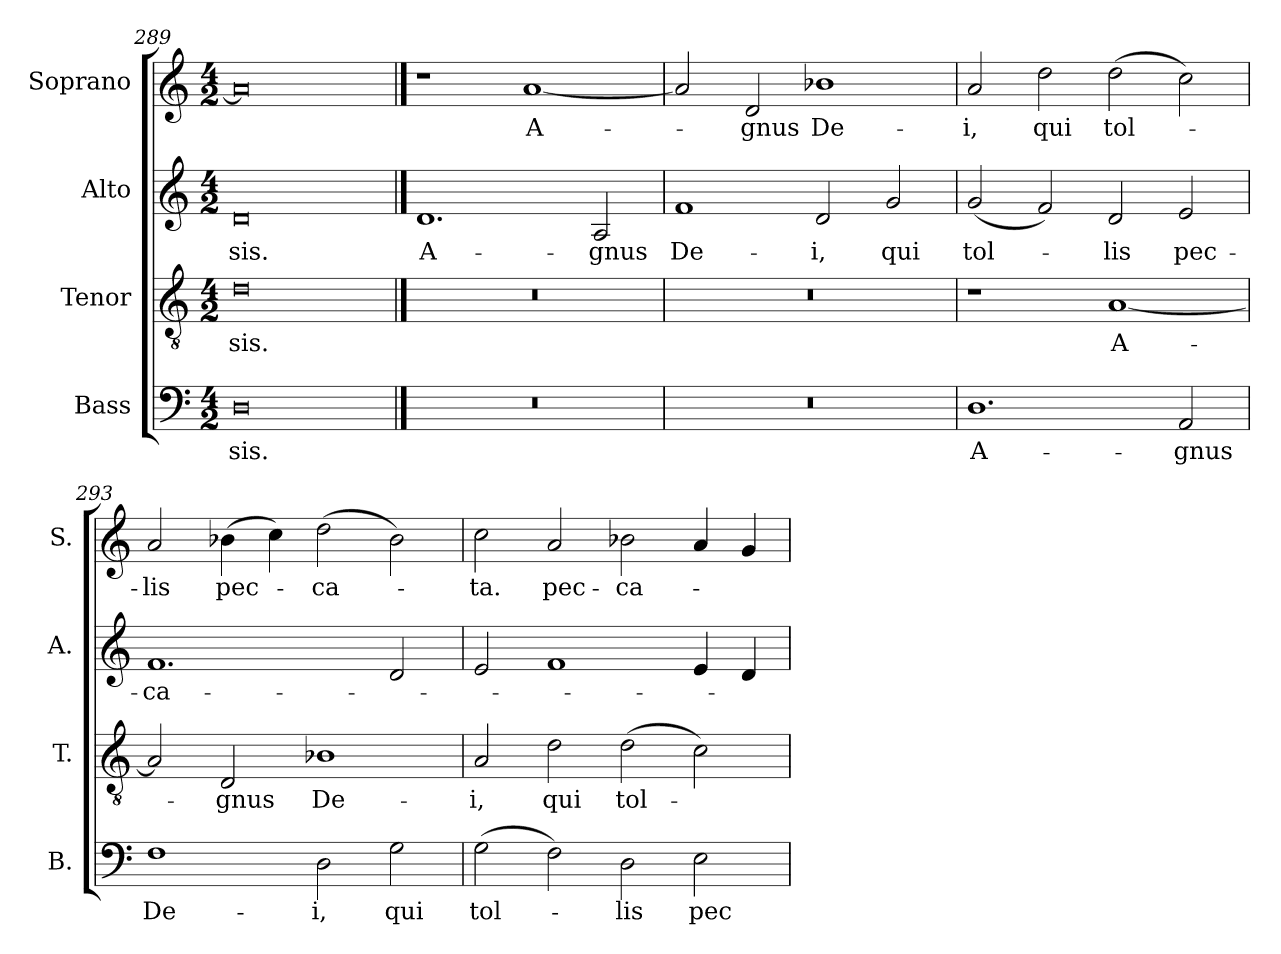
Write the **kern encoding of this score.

**kern	**text	**kern	**text	**kern	**text	**kern	**text
*part4	*part4	*part3	*part3	*part2	*part2	*part1	*part1
*staff4	*staff4	*staff3	*staff3	*staff2	*staff2	*staff1	*staff1
*I"Bass	*	*I"Tenor	*	*I"Alto	*	*I"Soprano	*
*I'B.	*	*I'T.	*	*I'A.	*	*I'S.	*
*clefF4	*	*clefGv2	*	*clefG2	*	*clefG2	*
*	*	*ITrd7c12	*	*	*	*	*
*k[]	*	*k[]	*	*k[]	*	*k[]	*
*C:	*	*C:	*	*C:	*	*C:	*
*M4/2	*	*M4/2	*	*M4/2	*	*M4/2	*
=289	=289	=289	=289	=289	=289	=289	=289
!	!LO:LY:b:color=#000000	!	!	!	!	!	!
!	!	!	!LO:LY:b:color=#000000	!	!	!	!
!	!	!	!	!	!LO:LY:b:color=#000000	!	!
0Di	-sis.	0Di	-sis.	0di	-sis.	0ai]	.
!!LO:PB:g=z
==290	==290	==290	==290	==290	==290	==290	==290
!LO:N:vis=1	!	!LO:N:vis=1	!	!	!	!	!
*	*	*	*	*	*	*MM144	*
!	!	!	!	!	!LO:LY:b:color=#000000	!	!
0r	.	0r	.	1.di	A-	1r	.
!	!	!	!	!	!	!	!LO:LY:b:color=#000000
.	.	.	.	.	.	[1ai	A-
!	!	!	!	!	!LO:LY:b:color=#000000	!	!
.	.	.	.	2Ai/	-gnus	.	.
=291	=291	=291	=291	=291	=291	=291	=291
!LO:N:vis=1	!	!LO:N:vis=1	!	!	!	!	!
!	!	!	!	!	!LO:LY:b:color=#000000	!	!
0r	.	0r	.	1fi	De-	2ai/]	.
!	!	!	!	!	!	!	!LO:LY:b:color=#000000
.	.	.	.	.	.	2di/	-gnus
!	!	!	!	!	!LO:LY:b:color=#000000	!	!
!	!	!	!	!	!	!	!LO:LY:b:color=#000000
.	.	.	.	2di/	-i,	1b-Xi	De-
!	!	!	!	!	!LO:LY:b:color=#000000	!	!
.	.	.	.	2gi/	qui	.	.
=292	=292	=292	=292	=292	=292	=292	=292
!	!LO:LY:b:color=#000000	!	!	!	!	!	!
!	!	!	!	!	!LO:LY:b:color=#000000	!	!
!	!	!	!	!	!	!	!LO:LY:b:color=#000000
1.Di	A-	1r	.	(2gi/	tol-	2ai/	-i,
!	!	!	!	!	!	!	!LO:LY:b:color=#000000
.	.	.	.	2fi/)	.	2ddi\	qui
!	!	!	!LO:LY:b:color=#000000	!	!	!	!
!	!	!	!	!	!LO:LY:b:color=#000000	!	!
!	!	!	!	!	!	!	!LO:LY:b:color=#000000
.	.	[1AAi	A-	2di/	-lis	(2ddi\	tol-
!	!LO:LY:b:color=#000000	!	!	!	!	!	!
!	!	!	!	!	!LO:LY:b:color=#000000	!	!
2AAi/	-gnus	.	.	2ei/	pec-	2cci\)	.
=293	=293	=293	=293	=293	=293	=293	=293
!	!LO:LY:b:color=#000000	!	!	!	!	!	!
!	!	!	!	!	!LO:LY:b:color=#000000	!	!
!	!	!	!	!	!	!	!LO:LY:b:color=#000000
1Fi	De-	2AAi/]	.	1.fi	-ca-	2ai/	-lis
!	!	!	!LO:LY:b:color=#000000	!	!	!	!
!	!	!	!	!	!	!	!LO:LY:b:color=#000000
.	.	2DDi/	-gnus	.	.	(4b-Xi\	pec-
.	.	.	.	.	.	4cci\)	.
!	!LO:LY:b:color=#000000	!	!	!	!	!	!
!	!	!	!LO:LY:b:color=#000000	!	!	!	!
!	!	!	!	!	!	!	!LO:LY:b:color=#000000
2Di\	-i,	1BB-Xi	De-	.	.	(2ddi\	-ca-
!	!LO:LY:b:color=#000000	!	!	!	!	!	!
2Gi\	qui	.	.	2di/	.	2b-i\)	.
=294	=294	=294	=294	=294	=294	=294	=294
!	!LO:LY:b:color=#000000	!	!	!	!	!	!
!	!	!	!LO:LY:b:color=#000000	!	!	!	!
!	!	!	!	!	!	!	!LO:LY:b:color=#000000
(2Gi\	tol-	2AAi/	-i,	2ei/	.	2cci\	-ta.
!	!	!	!LO:LY:b:color=#000000	!	!	!	!
!	!	!	!	!	!	!	!LO:LY:b:color=#000000
2Fi\)	.	2Di\	qui	1fi	.	2ai/	pec-
!	!LO:LY:b:color=#000000	!	!	!	!	!	!
!	!	!	!LO:LY:b:color=#000000	!	!	!	!
!	!	!	!	!	!	!	!LO:LY:b:color=#000000
2Di\	-lis	(2Di\	tol-	.	.	2b-Xi\	-ca-
!	!LO:LY:b:color=#000000	!	!	!	!	!	!
2Ei\	pec-	2Ci\)	.	4ei/	.	4ai/	.
.	.	.	.	4di/	.	4gi/	.
=	=	=	=	=	=	=	=
*-	*-	*-	*-	*-	*-	*-	*-
